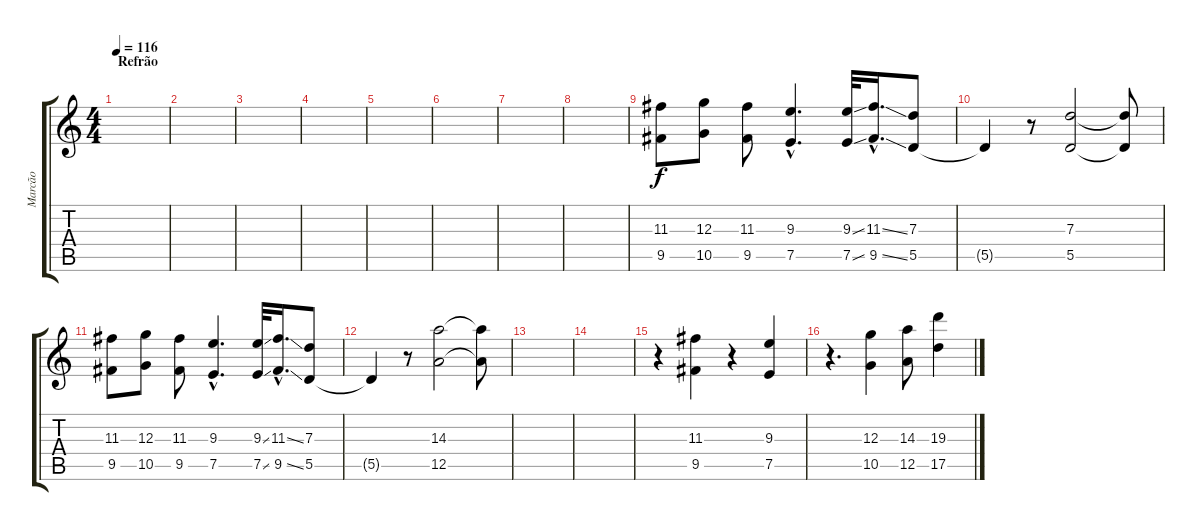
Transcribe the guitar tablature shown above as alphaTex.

\track ("Marcão" "Marcão") {instrument distortionguitar}
\staff {score tabs}
\tuning (E4 B3 G3 D3 A2 E2) {hide}
\ts (4 4)
\section ("" "Refrão")
\tempo 116
\clef g2
\ks c
|
|
|
|
|
|
|
|
(11.3 9.5).8 (12.3 10.5).8 (11.3 9.5).8 (9.3{hac} 7.5{hac}).4{d} (9.3{ss} 7.5{ss}).32 (11.3{ss hac} 9.5{ss hac}).16{d} (7.3 5.5).8 |
5.5{t}.4 r.8 (7.3 5.5).2 (7.3{t} 5.5{t}).8 |
(11.3 9.5).8 (12.3 10.5).8 (11.3 9.5).8 (9.3{hac} 7.5{hac}).4{d} (9.3{ss} 7.5{ss}).32 (11.3{ss hac} 9.5{ss hac}).16{d} (7.3 5.5).8 |
5.5{t}.4 r.8 (14.3 12.5).2 (14.3{t} 12.5{t}).8 |
|
|
r.4 (11.3 9.5).4 r.4 (9.3 7.5).4 |
r.4{d} (12.3 10.5).4 (14.3 12.5).8 (19.3 17.5).4
